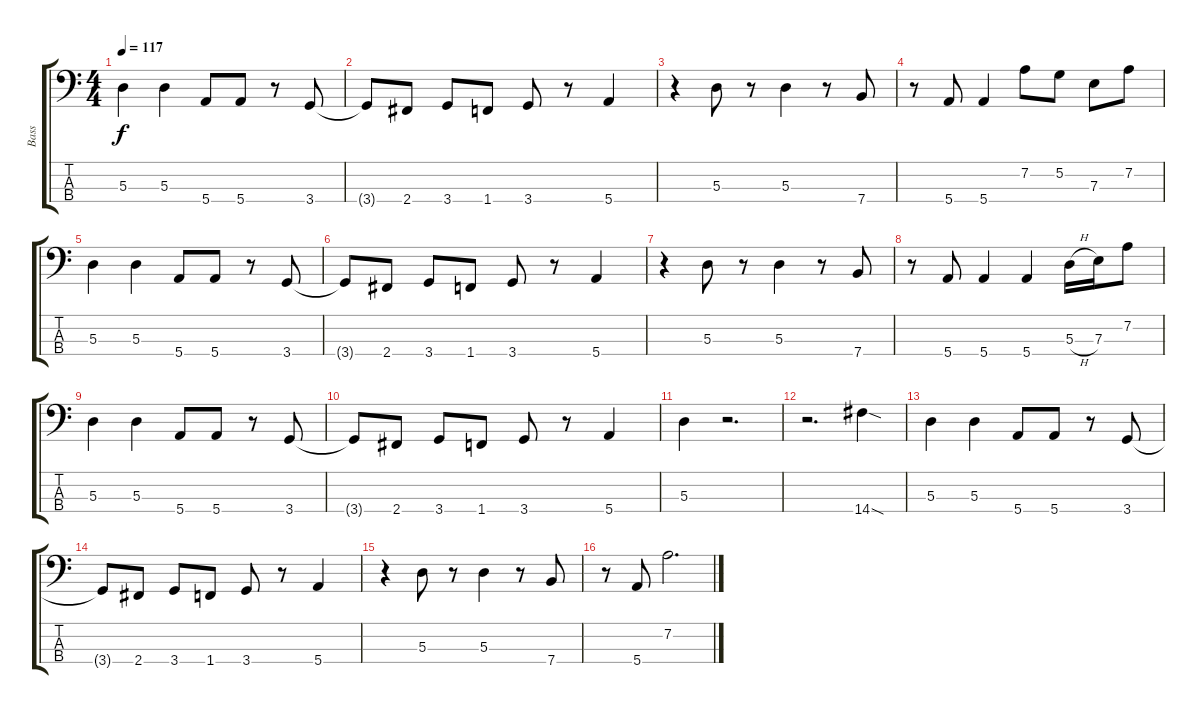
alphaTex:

\track ("Bass" "Bass") {instrument electricbassfinger}
\staff {score tabs}
\tuning (G2 D2 A1 E1) {hide}
\ts (4 4)
\tempo 117
\clef f4
\ks c
5.3.4{dy f} 5.3.4 5.4.8 5.4.8 r.8 3.4.8 |
3.4{t}.8 2.4.8 3.4.8 1.4.8 3.4.8 r.8 5.4.4 |
r.4 5.3.8 r.8 5.3.4 r.8 7.4.8 |
r.8 5.4.8 5.4.4 7.2.8 5.2.8 7.3.8 7.2.8 |
5.3.4 5.3.4 5.4.8 5.4.8 r.8 3.4.8 |
3.4{t}.8 2.4.8 3.4.8 1.4.8 3.4.8 r.8 5.4.4 |
r.4 5.3.8 r.8 5.3.4 r.8 7.4.8 |
r.8 5.4.8 5.4.4 5.4.4 5.3{h}.16 7.3.16 7.2.8 |
5.3.4 5.3.4 5.4.8 5.4.8 r.8 3.4.8 |
3.4{t}.8 2.4.8 3.4.8 1.4.8 3.4.8 r.8 5.4.4 |
5.3.4 r.2{d} |
r.2{d} 14.4{sod}.4 |
5.3.4 5.3.4 5.4.8 5.4.8 r.8 3.4.8 |
3.4{t}.8 2.4.8 3.4.8 1.4.8 3.4.8 r.8 5.4.4 |
r.4 5.3.8 r.8 5.3.4 r.8 7.4.8 |
r.8 5.4.8 7.2.2{d}
